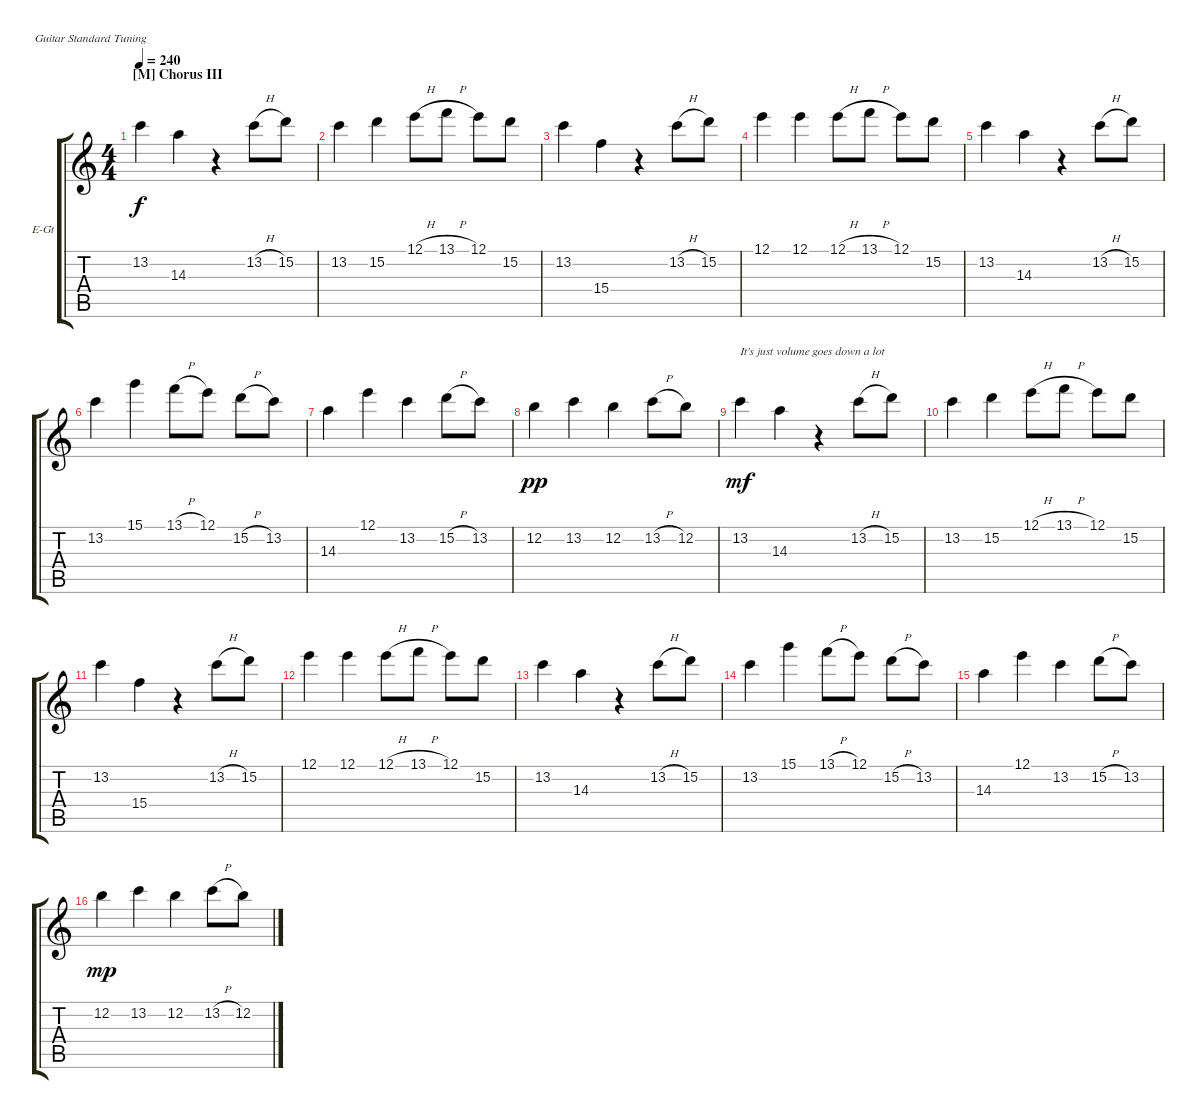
\defaultSystemsLayout 4
\bracketExtendMode groupsimilarinstruments
\firstSystemTrackNameOrientation horizontal
\otherSystemsTrackNameOrientation horizontal
\track ("Lead" "E-Gt") {instrument distortionguitar}
\staff {score tabs}
\tuning (E4 B3 G3 D3 A2 E2)
\ts (4 4)
\section ("M" "Chorus III")
\tempo 240
\clef g2
\ks c
13.2.4{dy f} 14.3.4 r.4 13.2{h}.8 15.2.8 |
13.2.4 15.2.4 12.1{h}.8 13.1{h}.8 12.1.8 15.2.8 |
13.2.4 15.4.4 r.4 13.2{h}.8 15.2.8 |
12.1.4 12.1.4 12.1{h}.8 13.1{h}.8 12.1.8 15.2.8 |
13.2.4 14.3.4 r.4 13.2{h}.8 15.2.8 |
13.2.4 15.1.4 13.1{h}.8 12.1.8 15.2{h}.8 13.2.8 |
14.3.4 12.1.4 13.2.4 15.2{h}.8 13.2.8 |
12.2.4{dy pp} 13.2.4 12.2.4 13.2{h}.8 12.2.8 |
13.2.4{txt "It's just volume goes down a lot" dy mf} 14.3.4 r.4 13.2{h}.8 15.2.8 |
13.2.4 15.2.4 12.1{h}.8 13.1{h}.8 12.1.8 15.2.8 |
13.2.4 15.4.4 r.4 13.2{h}.8 15.2.8 |
12.1.4 12.1.4 12.1{h}.8 13.1{h}.8 12.1.8 15.2.8 |
13.2.4 14.3.4 r.4 13.2{h}.8 15.2.8 |
13.2.4 15.1.4 13.1{h}.8 12.1.8 15.2{h}.8 13.2.8 |
14.3.4 12.1.4 13.2.4 15.2{h}.8 13.2.8 |
12.2.4{dy mp} 13.2.4 12.2.4 13.2{h}.8 12.2.8
